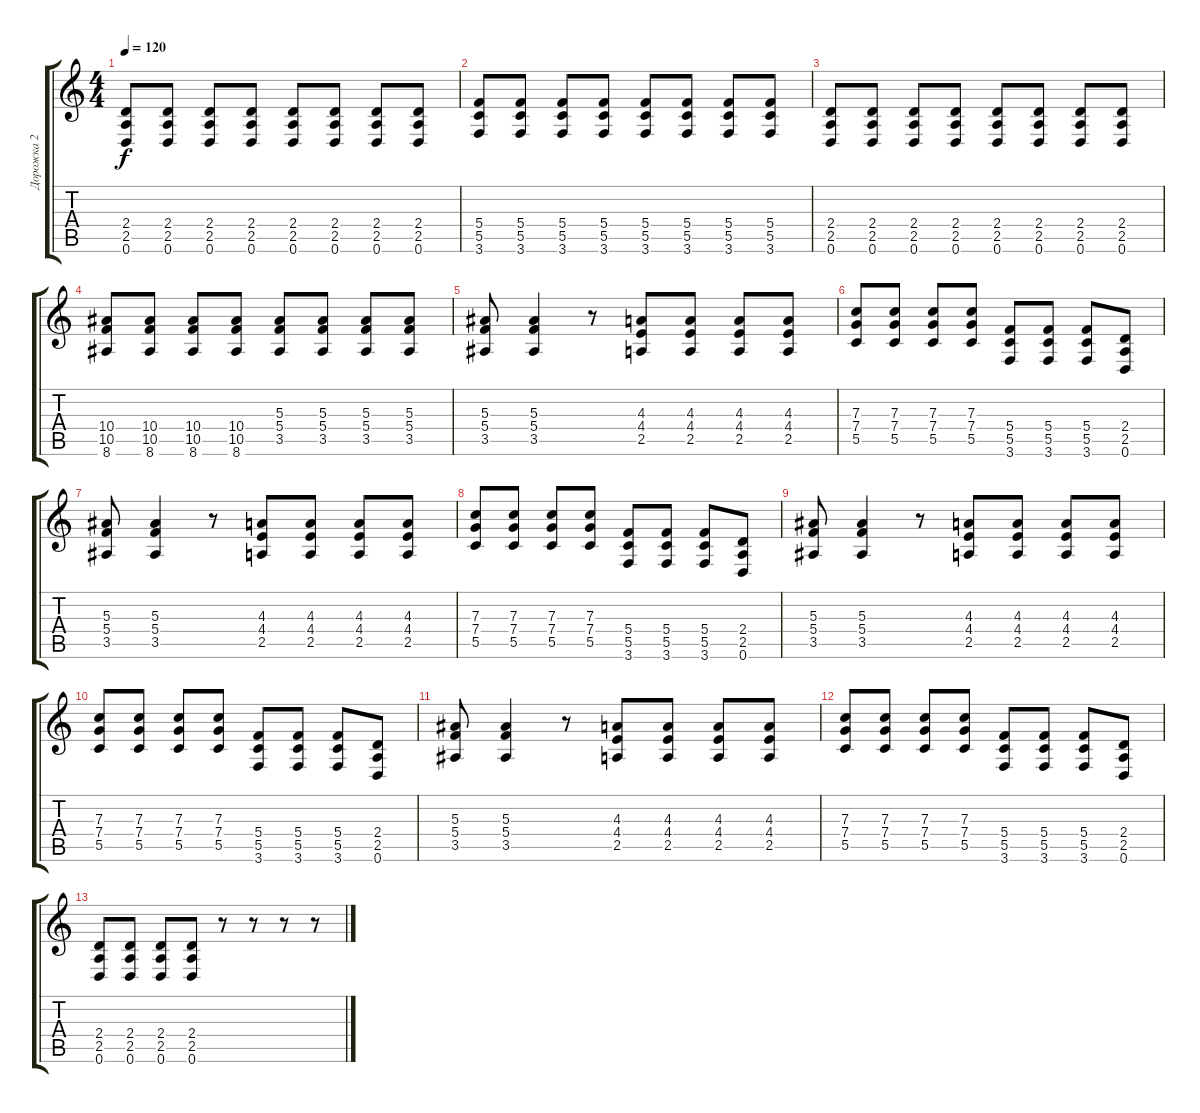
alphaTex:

\track ("Дорожка 2" "Дорожка 2") {instrument distortionguitar}
\staff {score tabs}
\tuning (D4 A3 F3 C3 G2 D2) {hide}
\ts (4 4)
\tempo 120
\clef g2
\ks c
(2.4 2.5 0.6).8{dy f} (2.4 2.5 0.6).8 (2.4 2.5 0.6).8 (2.4 2.5 0.6).8 (2.4 2.5 0.6).8 (2.4 2.5 0.6).8 (2.4 2.5 0.6).8 (2.4 2.5 0.6).8 |
(5.4 5.5 3.6).8 (5.4 5.5 3.6).8 (5.4 5.5 3.6).8 (5.4 5.5 3.6).8 (5.4 5.5 3.6).8 (5.4 5.5 3.6).8 (5.4 5.5 3.6).8 (5.4 5.5 3.6).8 |
(2.4 2.5 0.6).8 (2.4 2.5 0.6).8 (2.4 2.5 0.6).8 (2.4 2.5 0.6).8 (2.4 2.5 0.6).8 (2.4 2.5 0.6).8 (2.4 2.5 0.6).8 (2.4 2.5 0.6).8 |
(10.4 10.5 8.6).8 (10.4 10.5 8.6).8 (10.4 10.5 8.6).8 (10.4 10.5 8.6).8 (5.3 5.4 3.5).8 (5.3 5.4 3.5).8 (5.3 5.4 3.5).8 (5.3 5.4 3.5).8 |
(5.3 5.4 3.5).8 (5.3 5.4 3.5).4 r.8 (4.3 4.4 2.5).8 (4.3 4.4 2.5).8 (4.3 4.4 2.5).8 (4.3 4.4 2.5).8 |
(7.3 7.4 5.5).8 (7.3 7.4 5.5).8 (7.3 7.4 5.5).8 (7.3 7.4 5.5).8 (5.4 5.5 3.6).8 (5.4 5.5 3.6).8 (5.4 5.5 3.6).8 (2.4 2.5 0.6).8 |
(5.3 5.4 3.5).8 (5.3 5.4 3.5).4 r.8 (4.3 4.4 2.5).8 (4.3 4.4 2.5).8 (4.3 4.4 2.5).8 (4.3 4.4 2.5).8 |
(7.3 7.4 5.5).8 (7.3 7.4 5.5).8 (7.3 7.4 5.5).8 (7.3 7.4 5.5).8 (5.4 5.5 3.6).8 (5.4 5.5 3.6).8 (5.4 5.5 3.6).8 (2.4 2.5 0.6).8 |
(5.3 5.4 3.5).8 (5.3 5.4 3.5).4 r.8 (4.3 4.4 2.5).8 (4.3 4.4 2.5).8 (4.3 4.4 2.5).8 (4.3 4.4 2.5).8 |
(7.3 7.4 5.5).8 (7.3 7.4 5.5).8 (7.3 7.4 5.5).8 (7.3 7.4 5.5).8 (5.4 5.5 3.6).8 (5.4 5.5 3.6).8 (5.4 5.5 3.6).8 (2.4 2.5 0.6).8 |
(5.3 5.4 3.5).8 (5.3 5.4 3.5).4 r.8 (4.3 4.4 2.5).8 (4.3 4.4 2.5).8 (4.3 4.4 2.5).8 (4.3 4.4 2.5).8 |
(7.3 7.4 5.5).8 (7.3 7.4 5.5).8 (7.3 7.4 5.5).8 (7.3 7.4 5.5).8 (5.4 5.5 3.6).8 (5.4 5.5 3.6).8 (5.4 5.5 3.6).8 (2.4 2.5 0.6).8 |
(2.4 2.5 0.6).8 (2.4 2.5 0.6).8 (2.4 2.5 0.6).8 (2.4 2.5 0.6).8 r.8 r.8 r.8 r.8
